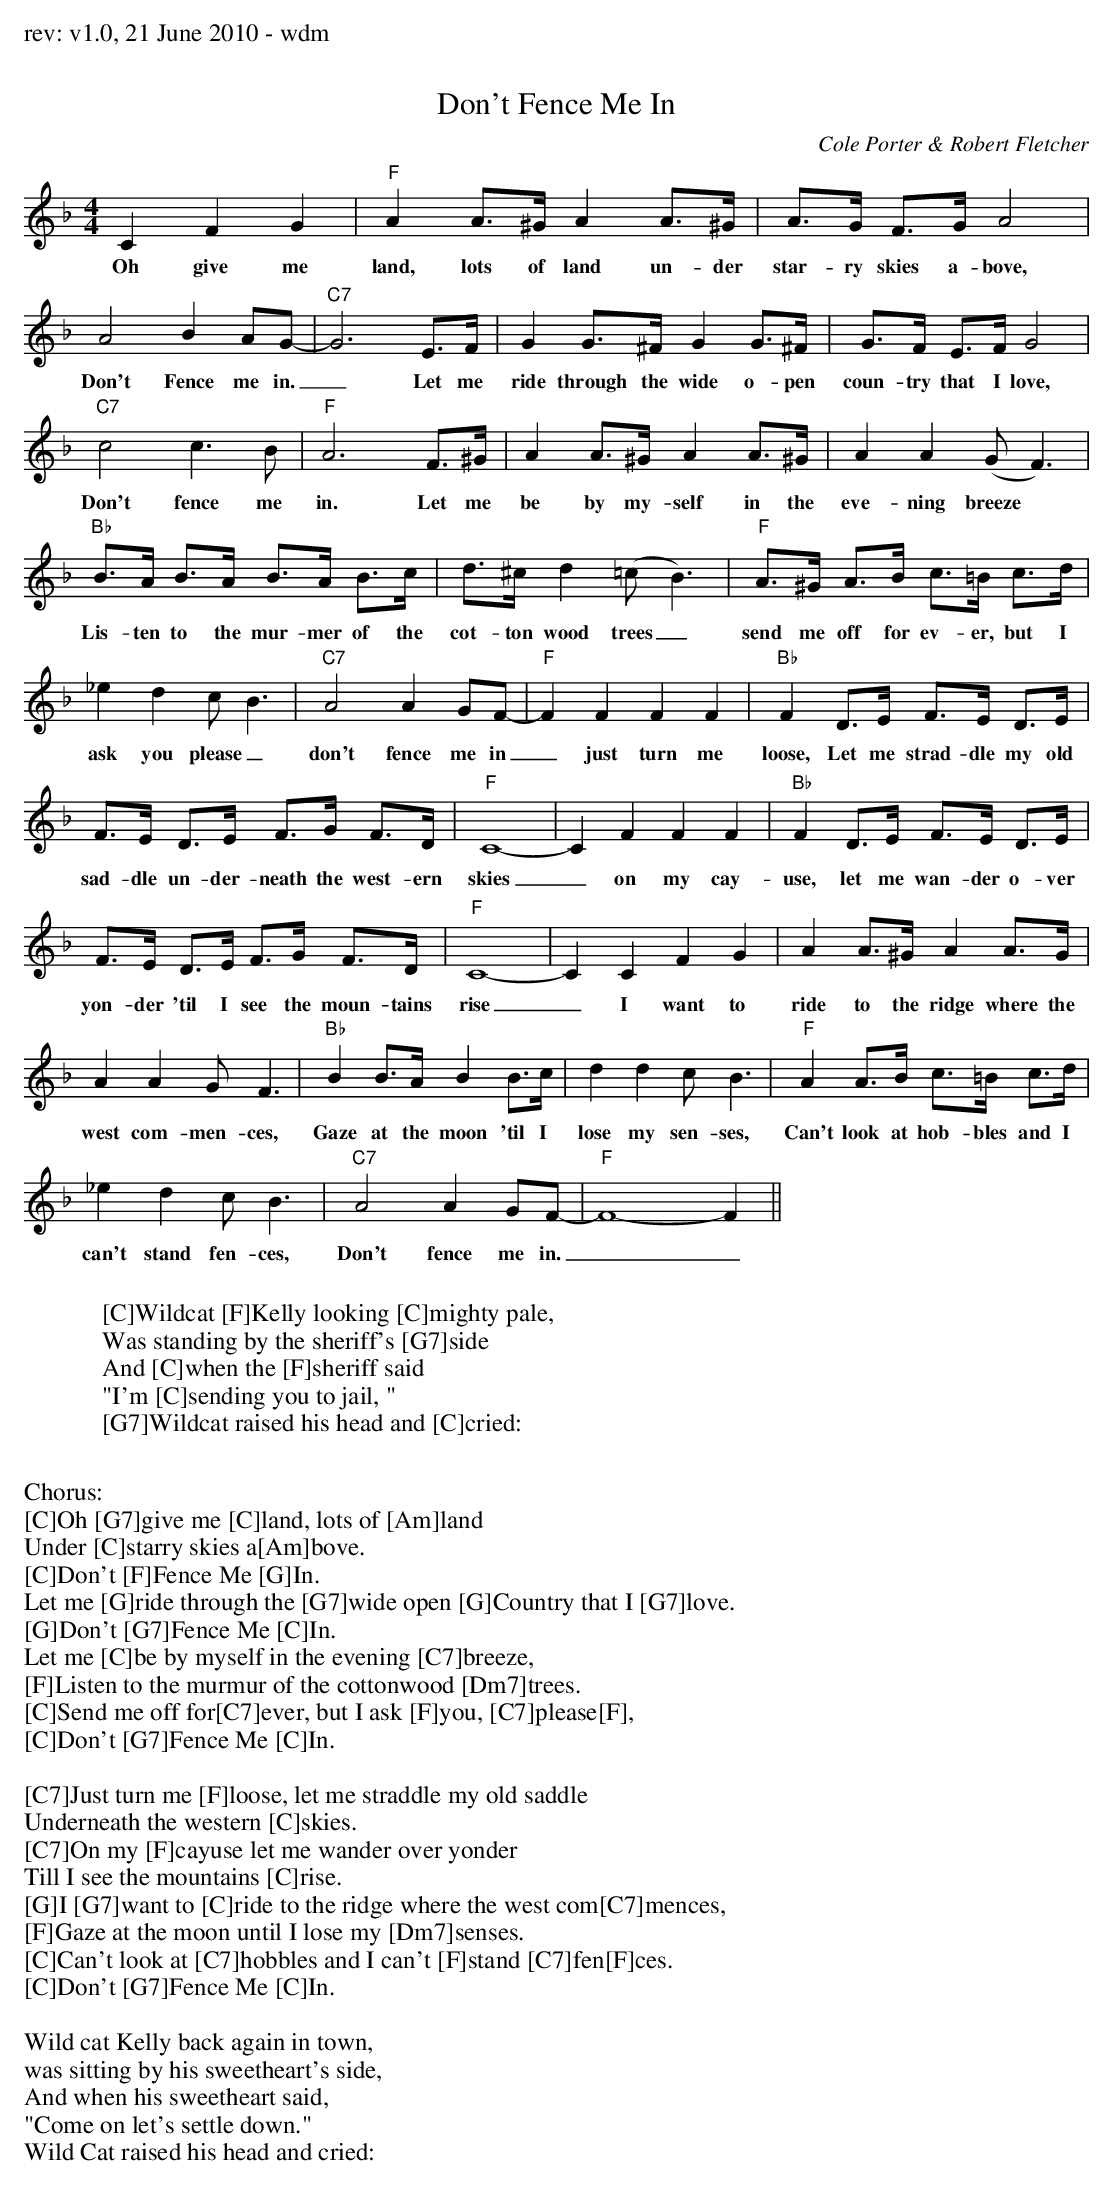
X:1
T: Don't Fence Me In
O: Cole Porter & Robert Fletcher
M: 4/4
K: Fmaj
C2 F2 G2 | "F"A2 A>^G A2 A>^G | A>G F>G A4 |
w:Oh give me land, lots of land un-der star-ry skies a-bove,
A4 B2 AG- | "C7"G6 E>F | G2 G>^F G2 G>^F | G>F E>F G4 |
w:Don't Fence me in._ Let me ride through the wide o-pen coun-try that I love,
"C7"c4 c3 B |"F"A6 F>^G | A2 A>^G A2 A>^G | A2 A2 (G F3) |
w:Don't fence me in. Let me be by my-self in the eve-ning breeze
"Bb"B>A B>A B>A B>c |d>^c d2 (=cB3) | "F"A>^G A>B c>=B c>d |
w:Lis-ten to the mur-mer of the cot-ton wood trees_ send me off for ev-er, but I
_e2d2 c B3 | "C7"A4 A2 GF- | "F"F2F2 F2 F2 | "Bb"F2 D>E F>E D>E |
w:ask you please_ don't fence me in_ just turn me loose, Let me strad-dle my old
F>E D>E F>G F>D | "F"C8- | C2 F2 F2 F2 | "Bb"F2 D>E F>E D>E |
w:sad-dle un-der-neath the west-ern skies_ on my cay-use, let me wan-der o-ver
F>E D>E F>G F>D | "F"C8- | C2 C2 F2 G2 |A2 A>^G A2 A>G |
w:yon-der 'til I see the moun-tains rise_ I want to ride to the ridge where the
A2 A2 G F3 | "Bb" B2 B>A B2 B>c | d2 d2 c B3 | "F"A2 A>B c>=B c>d |
w:west com-men-ces, Gaze at the moon 'til I lose my sen-ses, Can't look at hob-bles and I
_e2 d2 c B3 | "C7"A4 A2 GF- | "F" F8- F2 ||
w:can't stand fen-ces, Don't fence me in._ _
W:
W:[C]Wildcat [F]Kelly looking [C]mighty pale,
W:Was standing by the sheriff's [G7]side
W:And [C]when the [F]sheriff said
W:"I'm [C]sending you to jail, "
W:[G7]Wildcat raised his head and [C]cried:
W:
W:Chorus:
W:[C]Oh [G7]give me [C]land, lots of [Am]land
W:Under [C]starry skies a[Am]bove.
W:[C]Don't [F]Fence Me [G]In.
W:Let me [G]ride through the [G7]wide open [G]Country that I [G7]love.
W:[G]Don't [G7]Fence Me [C]In.
W:Let me [C]be by myself in the evening [C7]breeze,
W:[F]Listen to the murmur of the cottonwood [Dm7]trees.
W:[C]Send me off for[C7]ever, but I ask [F]you, [C7]please[F],
W:[C]Don't [G7]Fence Me [C]In.
W:
W:[C7]Just turn me [F]loose, let me straddle my old saddle
W:Underneath the western [C]skies.
W:[C7]On my [F]cayuse let me wander over yonder
W:Till I see the mountains [C]rise.
W:[G]I [G7]want to [C]ride to the ridge where the west com[C7]mences,
W:[F]Gaze at the moon until I lose my [Dm7]senses.
W:[C]Can't look at [C7]hobbles and I can't [F]stand [C7]fen[F]ces.
W:[C]Don't [G7]Fence Me [C]In.
W:
W:Wild cat Kelly back again in town,
W:was sitting by his sweetheart's side,
W:And when his sweetheart said,
W:"Come on let's settle down."
W:Wild Cat raised his head and cried:
